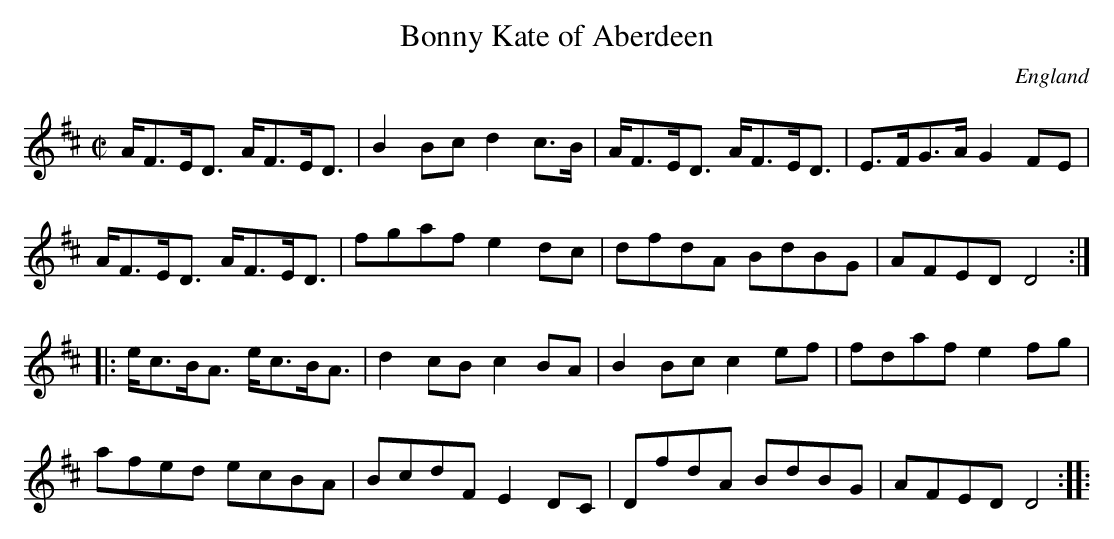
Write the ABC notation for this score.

X:1
T:Bonny Kate of Aberdeen
L:1/8
M:C|
O:England
K:D
A<FE<D A<FE<D | B2Bc d2c>B | A<FE<D A<FE<D | E>FG>A G2FE |
A<FE<D A<FE<D |  fgaf e2dc | dfdA BdBG | AFED D4 ::
e<cB<A e<cB<A | d2cB c2BA | B2Bc c2ef | fdaf e2fg |
afed   ecBA  | BcdF E2DC | DfdA BdBG | AFED D4 ::
